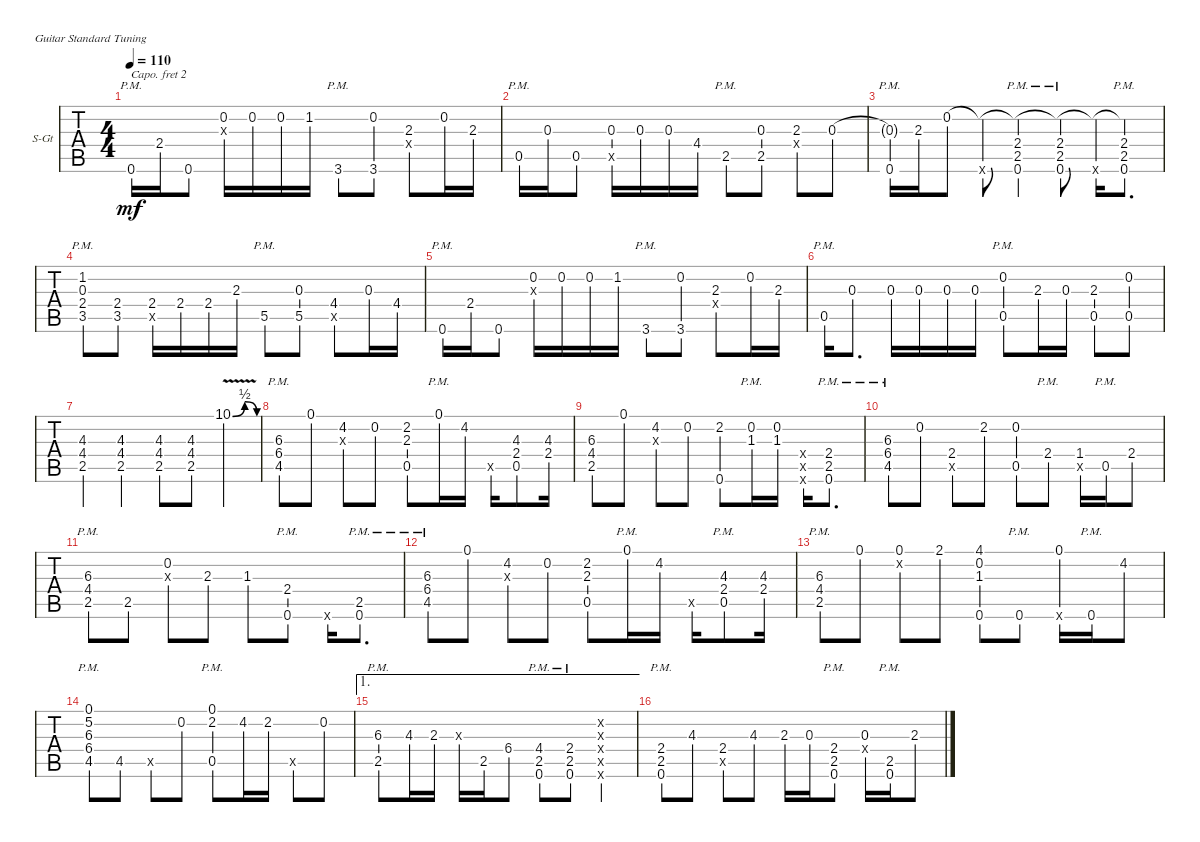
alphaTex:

\defaultSystemsLayout 4
\bracketExtendMode groupsimilarinstruments
\firstSystemTrackNameOrientation horizontal
\otherSystemsTrackNameOrientation horizontal
\track ("Steel Guitar" "S-Gt") {instrument acousticguitarsteel}
\staff {tabs}
\capo 2
\tuning (E4 B3 G3 D3 A2 E2)
\ts (4 4)
\tempo 110
\clef g2
\ks g
0.6{pm}.16{dy mf} 2.4.16 0.6.8 (0.2 0.3{x}).16 0.2.16 0.2.16 1.2.16 3.6{pm}.8 (0.2 3.6).8 (2.3 0.4{x}).8 0.2.16 2.3.16 |
0.5{pm}.16 0.3.16 0.5.8 (0.5{x} 0.3).16 0.3.16 0.3.16 4.4.16 2.5{pm}.8 (0.3 2.5).8 (2.3 0.4{x}).8 0.3.8 |
(0.3{t} 0.6{pm}).16 2.3.16 0.2.8 (0.6{x} 0.2{t}).8 (0.6 0.2{t} 2.5 2.4{pm}).4 (0.6 0.2{t} 2.4{pm} 2.5).8 (0.6{x} 0.2{t}).16 (0.6 0.2{t} 2.5 2.4{pm}).8{d} |
(3.5{pm} 2.4 1.2 0.3).8 (3.5 2.4).8 (2.4 0.5{x}).16 2.4.16 2.4.16 2.3.16 5.5{pm}.8 (0.3 5.5).8 (4.4 0.5{x}).8 0.3.16 4.4.16 |
0.6{pm}.16 2.4.16 0.6.8 (0.2 0.3{x}).16 0.2.16 0.2.16 1.2.16 3.6{pm}.8 (0.2 3.6).8 (2.3 0.4{x}).8 0.2.16 2.3.16 |
0.5{pm}.16 0.3.8{d} 0.3.16 0.3.16 0.3.16 0.3.16 (0.5{pm} 0.2).8 2.3.16 0.3.16 (2.3 0.5).8 (0.2 0.5).8 |
(4.3{st} 4.4{st} 2.5{st}).4 (4.3{st} 4.4{st} 2.5{st}).4 (4.3{st} 4.4{st} 2.5{st}).8 (4.3{st} 4.4{st} 2.5{st}).8 10.1{be (bendrelease 0 0 10.2 2 20.4 2 30 0) v}.4 |
\ks e
(4.5 6.4{pm} 6.3).8 0.1.8 (4.2 0.3{x}).8 0.2.8 (2.2 2.3 0.5).8 0.1{pm}.16 4.2.16 0.5{x}.16 (0.5 4.3 2.4).8 (4.3 2.4).16 |
(2.5 4.4 6.3).8 0.1.8 (4.2 0.3{x}).8 0.2.8 (2.2 0.6).8 (0.2{pm} 1.3).16 (0.2 1.3).16 (0.5{x} 0.4{x} 0.6{x}).16 (0.6 2.5 2.4{pm}).8{d} |
(4.5 6.3{pm} 6.4).8 0.2.8 (2.4 0.5{x}).8 2.2.8 (0.2 0.5).8 2.4{pm}.8 (1.4 0.5{x}).16 0.5{pm}.16 2.4.8 |
(2.5{pm} 6.3 4.4).8 2.5.8 (0.2 0.3{x}).8 2.3.8 1.3.8 (2.4{pm} 0.6).8 0.6{x}.16 (0.6 2.5{pm}).8{d} |
(4.5 6.4{pm} 6.3).8 0.1.8 (4.2 0.3{x}).8 0.2.8 (2.2 2.3 0.5).8 0.1{pm}.16 4.2.16 0.5{x}.16 (0.5{pm} 4.3 2.4).8 (4.3 2.4).16 |
(2.5{pm} 4.4 6.3).8 0.1.8 (0.1 0.2{x}).8 2.1.8 (0.2 1.3 4.1 0.6).8 0.6{pm}.8 (0.1 0.6{x}).16 0.6{pm}.16 4.2.8 |
(0.1 4.5 6.3 6.4 5.2{pm}).8 4.5.8 0.5{x}.8 0.2.8 (0.1 2.2 0.5{pm}).8 4.2.16 2.2.16 0.5{x}.8 0.2.8 |
\ae 1
(2.5{pm} 6.3).8 4.3.16 2.3.16 2.3{x}.16 2.5.16 6.4.8 (4.4 0.6 2.5{pm}).8 (2.4 0.6 2.5{pm}).8 (0.6{x} 2.5{x} 0.4{x} 0.3{x} 0.2{x}).4 |
\ks g
(0.6 2.4 2.5{pm}).8 4.3.8 (2.4 0.5{x}).8 4.3.8 2.3.16 0.3.16 (0.6 2.4 2.5{pm}).8 (0.3 0.4{x}).16 (0.6 2.5{pm}).16 2.3.8
